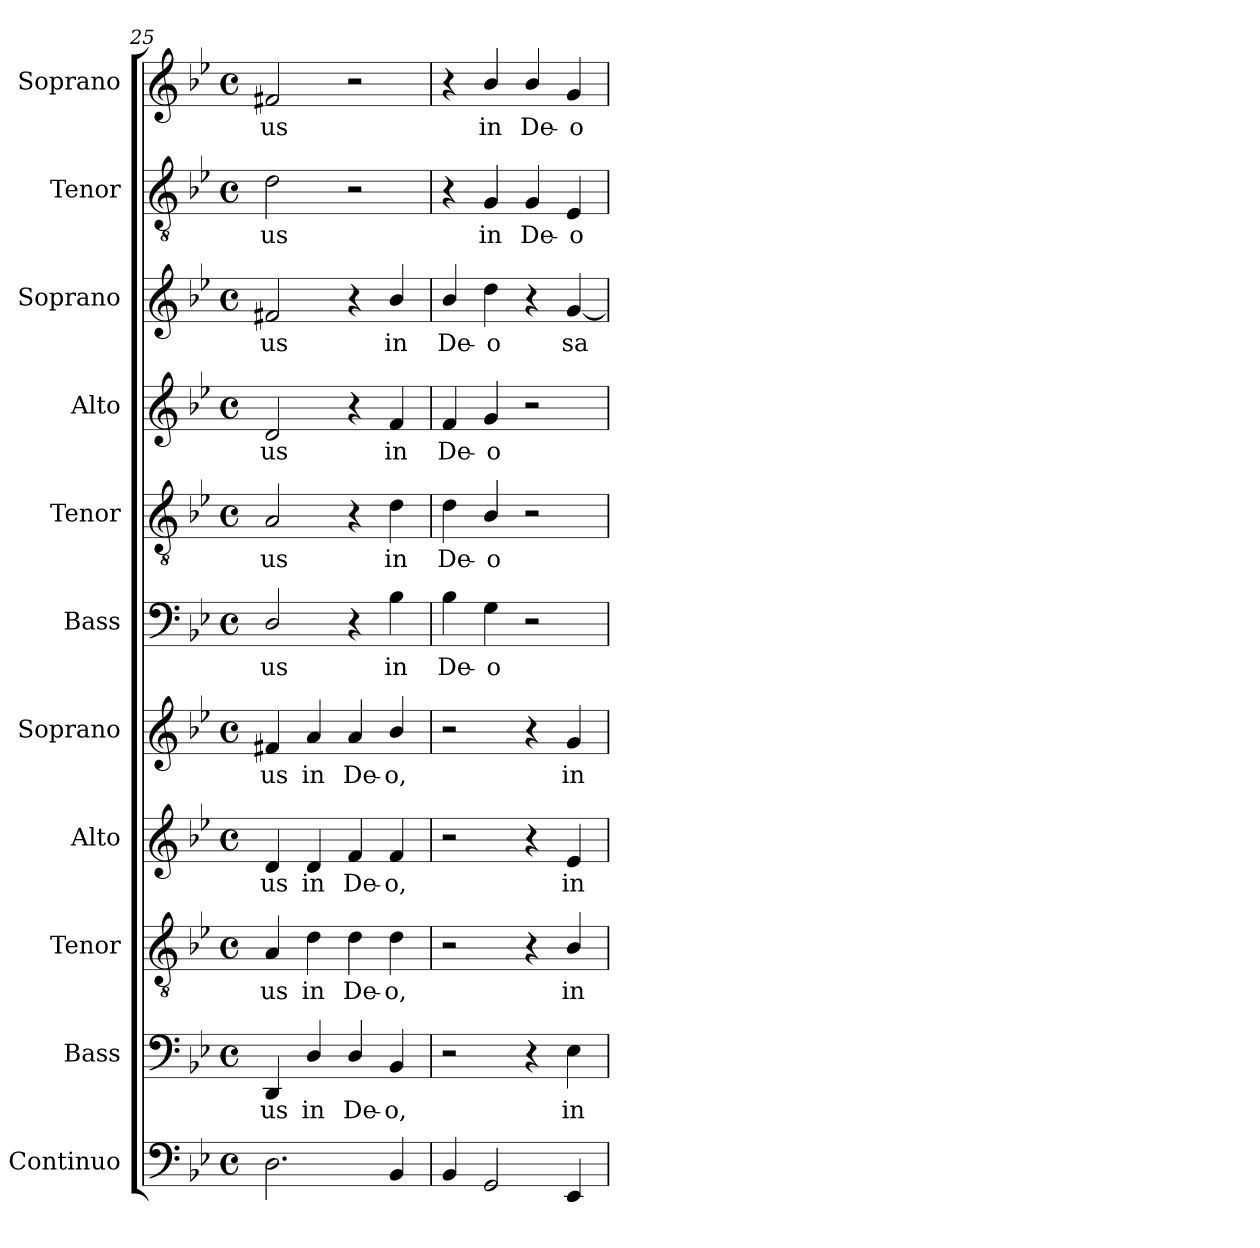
**kern	**kern	**text	**kern	**text	**kern	**text	**kern	**text	**kern	**text	**kern	**text	**kern	**text	**kern	**text	**kern	**text	**kern	**text
*part11	*part10	*part10	*part9	*part9	*part8	*part8	*part7	*part7	*part6	*part6	*part5	*part5	*part4	*part4	*part3	*part3	*part2	*part2	*part1	*part1
*staff11	*staff10	*staff10	*staff9	*staff9	*staff8	*staff8	*staff7	*staff7	*staff6	*staff6	*staff5	*staff5	*staff4	*staff4	*staff3	*staff3	*staff2	*staff2	*staff1	*staff1
*I"Continuo	*I"Bass	*	*I"Tenor	*	*I"Alto	*	*I"Soprano	*	*I"Bass	*	*I"Tenor	*	*I"Alto	*	*I"Soprano	*	*I"Tenor	*	*I"Soprano	*
*I'Cont.	*I'B.	*	*I'T.	*	*I'A.	*	*I'S.	*	*I'B.	*	*I'T.	*	*I'A.	*	*I'S.	*	*I'T.	*	*I'S.	*
*clefF4	*clefF4	*	*clefGv2	*	*clefG2	*	*clefG2	*	*clefF4	*	*clefGv2	*	*clefG2	*	*clefG2	*	*clefGv2	*	*clefG2	*
*	*	*	*ITrd7c12	*	*	*	*	*	*	*	*ITrd7c12	*	*	*	*	*	*ITrd7c12	*	*	*
*k[b-e-]	*k[b-e-]	*	*k[b-e-]	*	*k[b-e-]	*	*k[b-e-]	*	*k[b-e-]	*	*k[b-e-]	*	*k[b-e-]	*	*k[b-e-]	*	*k[b-e-]	*	*k[b-e-]	*
*B-:	*B-:	*	*B-:	*	*B-:	*	*B-:	*	*B-:	*	*B-:	*	*B-:	*	*B-:	*	*B-:	*	*B-:	*
*M4/4	*M4/4	*	*M4/4	*	*M4/4	*	*M4/4	*	*M4/4	*	*M4/4	*	*M4/4	*	*M4/4	*	*M4/4	*	*M4/4	*
*met(c)	*met(c)	*	*met(c)	*	*met(c)	*	*met(c)	*	*met(c)	*	*met(c)	*	*met(c)	*	*met(c)	*	*met(c)	*	*met(c)	*
=25	=25	=25	=25	=25	=25	=25	=25	=25	=25	=25	=25	=25	=25	=25	=25	=25	=25	=25	=25	=25
!	!	!LO:LY:b:color=#000000	!	!	!	!	!	!	!	!	!	!	!	!	!	!	!	!	!	!
!	!	!	!	!LO:LY:b:color=#000000	!	!	!	!	!	!	!	!	!	!	!	!	!	!	!	!
!	!	!	!	!	!	!LO:LY:b:color=#000000	!	!	!	!	!	!	!	!	!	!	!	!	!	!
!	!	!	!	!	!	!	!	!LO:LY:b:color=#000000	!	!	!	!	!	!	!	!	!	!	!	!
!	!	!	!	!	!	!	!	!	!	!LO:LY:b:color=#000000	!	!	!	!	!	!	!	!	!	!
!	!	!	!	!	!	!	!	!	!	!	!	!LO:LY:b:color=#000000	!	!	!	!	!	!	!	!
!	!	!	!	!	!	!	!	!	!	!	!	!	!	!LO:LY:b:color=#000000	!	!	!	!	!	!
!	!	!	!	!	!	!	!	!	!	!	!	!	!	!	!	!LO:LY:b:color=#000000	!	!	!	!
!	!	!	!	!	!	!	!	!	!	!	!	!	!	!	!	!	!	!LO:LY:b:color=#000000	!	!
!	!	!	!	!	!	!	!	!	!	!	!	!	!	!	!	!	!	!	!	!LO:LY:b:color=#000000
2.Di\	4DDi/	-us	4AAi/	-us	4di/	-us	4f#Xi/	-us	2Di/	-us	2AAi/	-us	2di/	-us	2f#Xi/	-us	2Di\	-us	2f#Xi/	-us
!	!	!LO:LY:b:color=#000000	!	!	!	!	!	!	!	!	!	!	!	!	!	!	!	!	!	!
!	!	!	!	!LO:LY:b:color=#000000	!	!	!	!	!	!	!	!	!	!	!	!	!	!	!	!
!	!	!	!	!	!	!LO:LY:b:color=#000000	!	!	!	!	!	!	!	!	!	!	!	!	!	!
!	!	!	!	!	!	!	!	!LO:LY:b:color=#000000	!	!	!	!	!	!	!	!	!	!	!	!
.	4Di/	in	4Di\	in	4di/	in	4ai/	in	.	.	.	.	.	.	.	.	.	.	.	.
!	!	!LO:LY:b:color=#000000	!	!	!	!	!	!	!	!	!	!	!	!	!	!	!	!	!	!
!	!	!	!	!LO:LY:b:color=#000000	!	!	!	!	!	!	!	!	!	!	!	!	!	!	!	!
!	!	!	!	!	!	!LO:LY:b:color=#000000	!	!	!	!	!	!	!	!	!	!	!	!	!	!
!	!	!	!	!	!	!	!	!LO:LY:b:color=#000000	!	!	!	!	!	!	!	!	!	!	!	!
.	4Di/	De-	4Di\	De-	4fi/	De-	4ai/	De-	4r	.	4r	.	4r	.	4r	.	2r	.	2r	.
!	!	!LO:LY:b:color=#000000	!	!	!	!	!	!	!	!	!	!	!	!	!	!	!	!	!	!
!	!	!	!	!LO:LY:b:color=#000000	!	!	!	!	!	!	!	!	!	!	!	!	!	!	!	!
!	!	!	!	!	!	!LO:LY:b:color=#000000	!	!	!	!	!	!	!	!	!	!	!	!	!	!
!	!	!	!	!	!	!	!	!LO:LY:b:color=#000000	!	!	!	!	!	!	!	!	!	!	!	!
!	!	!	!	!	!	!	!	!	!	!LO:LY:b:color=#000000	!	!	!	!	!	!	!	!	!	!
!	!	!	!	!	!	!	!	!	!	!	!	!LO:LY:b:color=#000000	!	!	!	!	!	!	!	!
!	!	!	!	!	!	!	!	!	!	!	!	!	!	!LO:LY:b:color=#000000	!	!	!	!	!	!
!	!	!	!	!	!	!	!	!	!	!	!	!	!	!	!	!LO:LY:b:color=#000000	!	!	!	!
4BB-i/	4BB-i/	-o,	4Di\	-o,	4fi/	-o,	4b-i/	-o,	4B-i\	in	4Di\	in	4fi/	in	4b-i/	in	.	.	.	.
=26	=26	=26	=26	=26	=26	=26	=26	=26	=26	=26	=26	=26	=26	=26	=26	=26	=26	=26	=26	=26
!	!	!	!	!	!	!	!	!	!	!LO:LY:b:color=#000000	!	!	!	!	!	!	!	!	!	!
!	!	!	!	!	!	!	!	!	!	!	!	!LO:LY:b:color=#000000	!	!	!	!	!	!	!	!
!	!	!	!	!	!	!	!	!	!	!	!	!	!	!LO:LY:b:color=#000000	!	!	!	!	!	!
!	!	!	!	!	!	!	!	!	!	!	!	!	!	!	!	!LO:LY:b:color=#000000	!	!	!	!
4BB-i/	2r	.	2r	.	2r	.	2r	.	4B-i\	De-	4Di\	De-	4fi/	De-	4b-i/	De-	4r	.	4r	.
!	!	!	!	!	!	!	!	!	!	!LO:LY:b:color=#000000	!	!	!	!	!	!	!	!	!	!
!	!	!	!	!	!	!	!	!	!	!	!	!LO:LY:b:color=#000000	!	!	!	!	!	!	!	!
!	!	!	!	!	!	!	!	!	!	!	!	!	!	!LO:LY:b:color=#000000	!	!	!	!	!	!
!	!	!	!	!	!	!	!	!	!	!	!	!	!	!	!	!LO:LY:b:color=#000000	!	!	!	!
!	!	!	!	!	!	!	!	!	!	!	!	!	!	!	!	!	!	!LO:LY:b:color=#000000	!	!
!	!	!	!	!	!	!	!	!	!	!	!	!	!	!	!	!	!	!	!	!LO:LY:b:color=#000000
2GGi/	.	.	.	.	.	.	.	.	4Gi\	-o	4BB-i/	-o	4gi/	-o	4ddi\	-o	4GGi/	in	4b-i/	in
!	!	!	!	!	!	!	!	!	!	!	!	!	!	!	!	!	!	!LO:LY:b:color=#000000	!	!
!	!	!	!	!	!	!	!	!	!	!	!	!	!	!	!	!	!	!	!	!LO:LY:b:color=#000000
.	4r	.	4r	.	4r	.	4r	.	2r	.	2r	.	2r	.	4r	.	4GGi/	De-	4b-i/	De-
!	!	!LO:LY:b:color=#000000	!	!	!	!	!	!	!	!	!	!	!	!	!	!	!	!	!	!
!	!	!	!	!LO:LY:b:color=#000000	!	!	!	!	!	!	!	!	!	!	!	!	!	!	!	!
!	!	!	!	!	!	!LO:LY:b:color=#000000	!	!	!	!	!	!	!	!	!	!	!	!	!	!
!	!	!	!	!	!	!	!	!LO:LY:b:color=#000000	!	!	!	!	!	!	!	!	!	!	!	!
!	!	!	!	!	!	!	!	!	!	!	!	!	!	!	!	!LO:LY:b:color=#000000	!	!	!	!
!	!	!	!	!	!	!	!	!	!	!	!	!	!	!	!	!	!	!LO:LY:b:color=#000000	!	!
!	!	!	!	!	!	!	!	!	!	!	!	!	!	!	!	!	!	!	!	!LO:LY:b:color=#000000
4EE-i/	4E-i\	in	4BB-i/	in	4e-i/	in	4gi/	in	.	.	.	.	.	.	[<4gi/	sa-	4EE-i/	-o	4gi/	-o
=	=	=	=	=	=	=	=	=	=	=	=	=	=	=	=	=	=	=	=	=
*-	*-	*-	*-	*-	*-	*-	*-	*-	*-	*-	*-	*-	*-	*-	*-	*-	*-	*-	*-	*-
